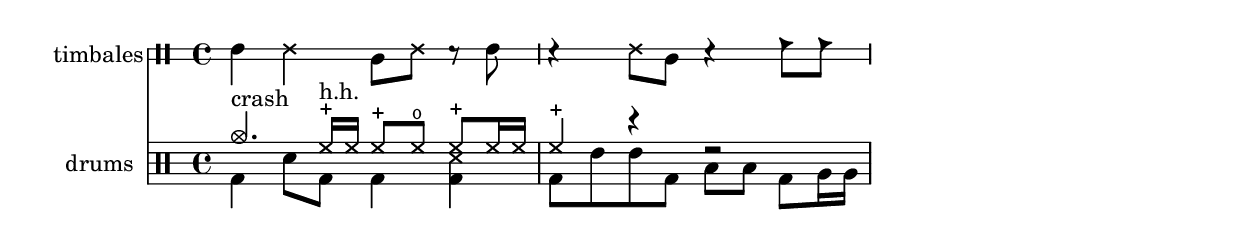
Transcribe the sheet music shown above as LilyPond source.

%% DO NOT EDIT this file manually; it was automatically
%% generated from the LilyPond Snippet Repository
%% (http://lsr.di.unimi.it).
%%
%% Make any changes in the LSR itself, or in
%% `Documentation/snippets/new/`, then run
%% `scripts/auxiliar/makelsr.pl`.
%%
%% This file is in the public domain.

\version "2.24.0"

\header {
  lsrtags = "percussion, preparing-parts, really-simple, rhythms, specific-notation"

  texidoc = "
Using the powerful pre-configured tools such as the @code{\\drummode}
function and the @code{DrumStaff} context, inputting drum parts is
quite easy: drums are placed at their own staff positions (with a
special clef symbol) and have note heads according to the drum.
Attaching an extra symbol to the drum or restricting the number of
lines is possible.
"

  doctitle = "Adding drum parts"
} % begin verbatim


drh = \drummode {
        cymc4.^"crash" hhc16^"h.h." hh hhc8 hho hhc8 hh16 hh
        hhc4 r4 r2
      }
drl = \drummode {
        bd4 sn8 bd bd4 << bd ss >>
        bd8 tommh tommh bd toml toml bd tomfh16 tomfh
      }
timb = \drummode {
         timh4 ssh timl8 ssh r timh r4
         ssh8 timl r4 cb8 cb
       }

\score {
  <<
    \new DrumStaff \with {
      instrumentName = "timbales"
      drumStyleTable = #timbales-style
      \override StaffSymbol.line-count = #2
      \override BarLine.bar-extent = #'(-1 . 1)
    }
    <<
      \timb
    >>
    \new DrumStaff \with { instrumentName = "drums" }
    <<
      \new DrumVoice { \stemUp \drh }
      \new DrumVoice { \stemDown \drl }
    >>
  >>
  \layout { }
  \midi { \tempo 4 = 120 }
}
